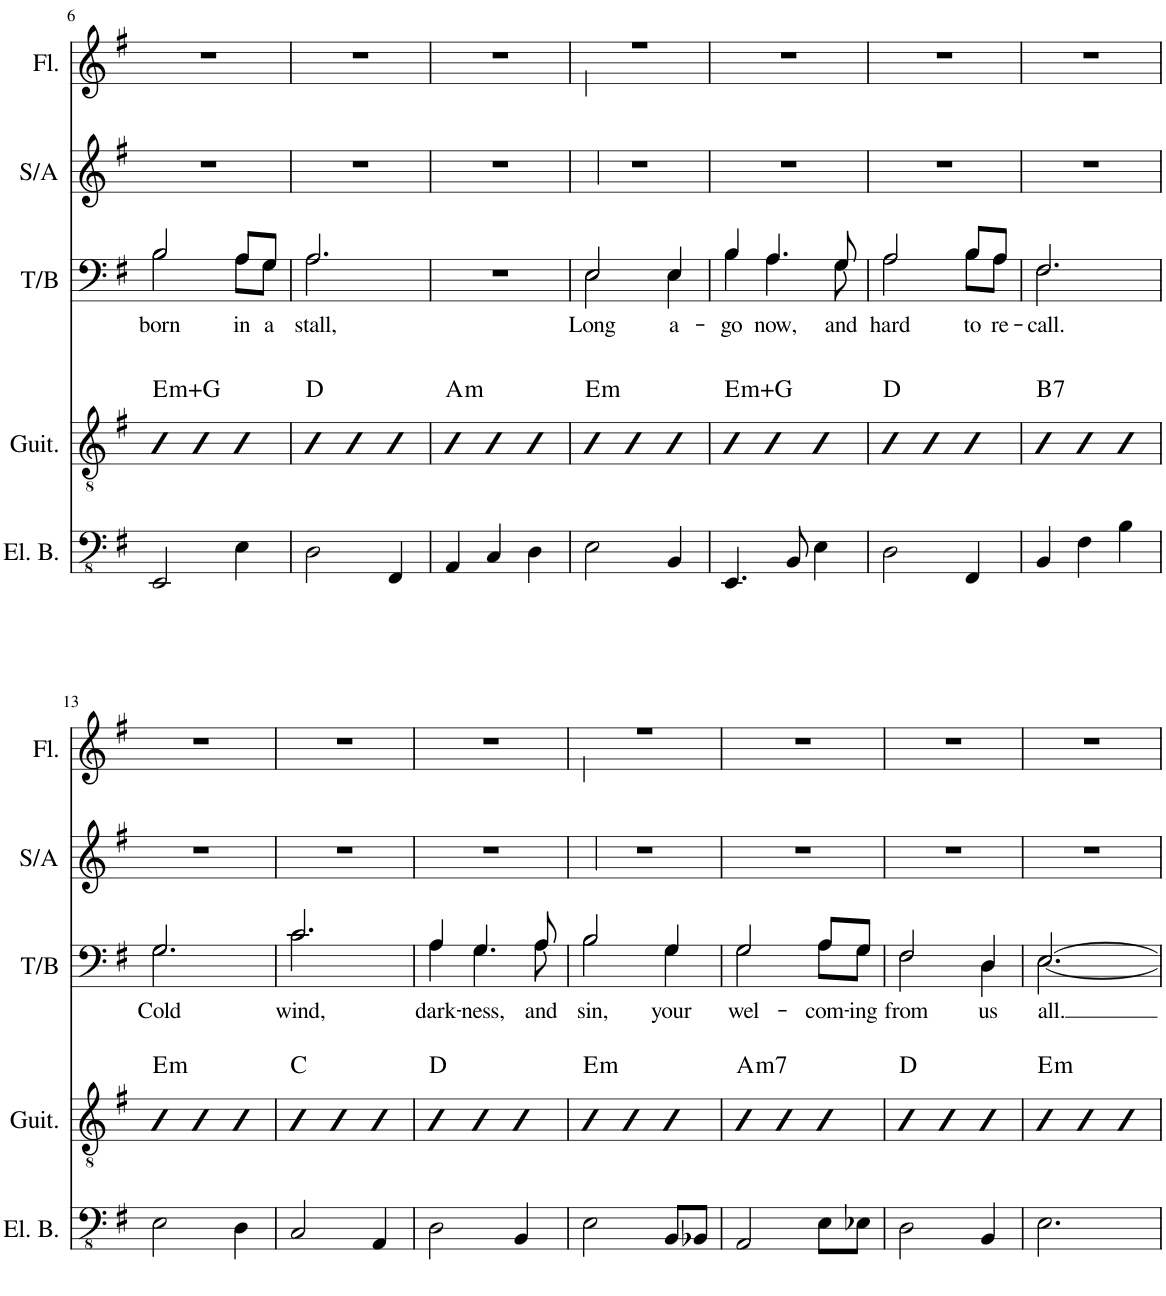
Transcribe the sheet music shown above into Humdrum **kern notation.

**kern	**kern	**harte	**kern	**text	**kern	**kern
*part5	*part4	*part4	*part3	*part3	*part2	*part1
*staff5	*staff4	*	*staff3	*staff3	*staff2	*staff1
*I"Electric Bass	*I"Acoustic Guitar	*	*I"Tenor/Bass	*	*I"Soprano/Alto	*I"Flute
*I'El. B.	*I'Guit.	*	*I'T/B	*	*I'S/A	*I'Fl.
!!LO:PB:g=z
*clefFv4	*clefGv2	*	*clefF4	*	*clefG2	*clefG2
*k[f#]	*k[f#]	*	*k[f#]	*	*k[f#]	*k[f#]
*M3/4	*M3/4	*	*M3/4	*	*M3/4	*M3/4
=6	=6	=6	=6	=6	=6	=6
!	!	!LO:H:kt=m	!	!LO:LY:b	!	!
*	*	*	*^	*	*^	*
2EEE/	4B	E:min	2B/	2B\	born	2.r	2.ryy	2.r
.	4B	.	.	.	.	.	.	.
!	!	!	!	!	!LO:LY:b	!	!	!
4EE\	4B	.	8A/L	8A\L	in	.	.	.
!	!	!	!	!	!LO:LY:b	!	!	!
.	.	.	8G/J	8G\J	a	.	.	.
=7	=7	=7	=7	=7	=7	=7	=7	=7
!	!	!	!	!	!LO:LY:b	!	!	!
2DD\	4B	D:maj	2.A/	2.A\	stall,	2.r	2.ryy	2.r
.	4B	.	.	.	.	.	.	.
4FFF#/	4B	.	.	.	.	.	.	.
=8	=8	=8	=8	=8	=8	=8	=8	=8
!	!	!LO:H:kt=m	!	!	!	!	!	!
4AAA/	4B	A:min	2.r	2.ryy	.	2.r	2.ryy	2.r
4CC/	4B	.	.	.	.	.	.	.
4DD\	4B	.	.	.	.	.	.	.
*	*	*	*	*	*	*v	*v	*
=9	=9	=9	=9	=9	=9	=9	=9
!	!	!LO:H:kt=m	!	!	!LO:LY:b	!	!
*	*	*	*	*	*	*^	*^
*	*	*	*	*	*	*	*^	*	*
2EE\	4B	E:min	2E/	2E\	Long	2.r	2.ryy	4f#/	2.r	4a\
.	4B	.	.	.	.	.	.	2ryy	.	2ryy
!	!	!	!	!	!LO:LY:b	!	!	!	!	!
4BBB/	4B	.	4E/	4E\	a-	.	.	.	.	.
*	*	*	*	*	*	*v	*v	*v	*	*
*	*	*	*	*	*	*	*v	*v
=10	=10	=10	=10	=10	=10	=10	=10
!	!	!LO:H:kt=m	!	!	!LO:LY:b	!	!
*	*	*	*	*	*	*^	*
4.EEE/	4B	E:min	4B/	4B\	-go	2.r	2.ryy	2.r
!	!	!	!	!	!LO:LY:b	!	!	!
.	4B	.	4.A/	4.A\	now,	.	.	.
8BBB/	.	.	.	.	.	.	.	.
4EE\	4B	.	.	.	.	.	.	.
!	!	!	!	!	!LO:LY:b	!	!	!
.	.	.	8G/	8G\	and	.	.	.
=11	=11	=11	=11	=11	=11	=11	=11	=11
!	!	!	!	!	!LO:LY:b	!	!	!
2DD\	4B	D:maj	2A/	2A\	hard	2.r	2.ryy	2.r
.	4B	.	.	.	.	.	.	.
!	!	!	!	!	!LO:LY:b	!	!	!
4FFF#/	4B	.	8B/L	8B\L	to	.	.	.
!	!	!	!	!	!LO:LY:b	!	!	!
.	.	.	8A/J	8A\J	re-	.	.	.
=12	=12	=12	=12	=12	=12	=12	=12	=12
!	!	!LO:H:kt=7	!	!	!LO:LY:b	!	!	!
4BBB/	4B	B:7	2.F#/	2.F#\	-call.	2.r	2.ryy	2.r
4FF#\	4B	.	.	.	.	.	.	.
4BB\	4B	.	.	.	.	.	.	.
!!LO:LB:g=z
=13	=13	=13	=13	=13	=13	=13	=13	=13
!	!	!LO:H:kt=m	!	!	!LO:LY:b	!	!	!
2EE\	4B	E:min	2.G/	2.G\	Cold	2.r	2.ryy	2.r
.	4B	.	.	.	.	.	.	.
4DD\	4B	.	.	.	.	.	.	.
=14	=14	=14	=14	=14	=14	=14	=14	=14
!	!	!	!	!	!LO:LY:b	!	!	!
2CC/	4B	C:maj	2.c/	2.c\	wind,	2.r	2.ryy	2.r
.	4B	.	.	.	.	.	.	.
4AAA/	4B	.	.	.	.	.	.	.
=15	=15	=15	=15	=15	=15	=15	=15	=15
!	!	!	!	!	!LO:LY:b	!	!	!
2DD\	4B	D:maj	4A/	4A\	dark-	2.r	2.ryy	2.r
!	!	!	!	!	!LO:LY:b	!	!	!
.	4B	.	4.G/	4.G\	-ness,	.	.	.
4BBB/	4B	.	.	.	.	.	.	.
!	!	!	!	!	!LO:LY:b	!	!	!
.	.	.	8A/	8A\	and	.	.	.
*	*	*	*	*	*	*v	*v	*
=16	=16	=16	=16	=16	=16	=16	=16
!	!	!LO:H:kt=m	!	!	!LO:LY:b	!	!
*	*	*	*	*	*	*^	*^
*	*	*	*	*	*	*	*^	*	*
2EE\	4B	E:min	2B/	2B\	sin,	2.r	2.ryy	4f#/	2.r	4a\
.	4B	.	.	.	.	.	.	2ryy	.	2ryy
!	!	!	!	!	!LO:LY:b	!	!	!	!	!
8BBB/L	4B	.	4G/	4G\	your	.	.	.	.	.
8BBB-X/J	.	.	.	.	.	.	.	.	.	.
*	*	*	*	*	*	*v	*v	*v	*	*
*	*	*	*	*	*	*	*v	*v
=17	=17	=17	=17	=17	=17	=17	=17
!	!	!LO:H:kt=m7	!	!	!LO:LY:b	!	!
*	*	*	*	*	*	*^	*
2AAA/	4B	A:min7	2G/	2G\	wel-	2.r	2.ryy	2.r
.	4B	.	.	.	.	.	.	.
!	!	!	!	!	!LO:LY:b	!	!	!
8EE\L	4B	.	8A/L	8A\L	-com-	.	.	.
!	!	!	!	!	!LO:LY:b	!	!	!
8EE-X\J	.	.	8G/J	8G\J	-ing	.	.	.
=18	=18	=18	=18	=18	=18	=18	=18	=18
!	!	!	!	!	!LO:LY:b	!	!	!
2DD\	4B	D:maj	2F#/	2F#\	from	2.r	2.ryy	2.r
.	4B	.	.	.	.	.	.	.
!	!	!	!	!	!LO:LY:b	!	!	!
4BBB/	4B	.	4D/	4D\	us	.	.	.
=19	=19	=19	=19	=19	=19	=19	=19	=19
!	!	!LO:H:kt=m	!	!	!LO:LY:b	!	!	!
2.EE\	4B	E:min	[2.E/	[2.E\	all.	2.r	2.ryy	2.r
.	4B	.	.	.	.	.	.	.
.	4B	.	.	.	.	.	.	.
*	*	*	*v	*v	*	*	*	*
*	*	*	*	*	*v	*v	*
=	=	=	=	=	=	=
*-	*-	*-	*-	*-	*-	*-
